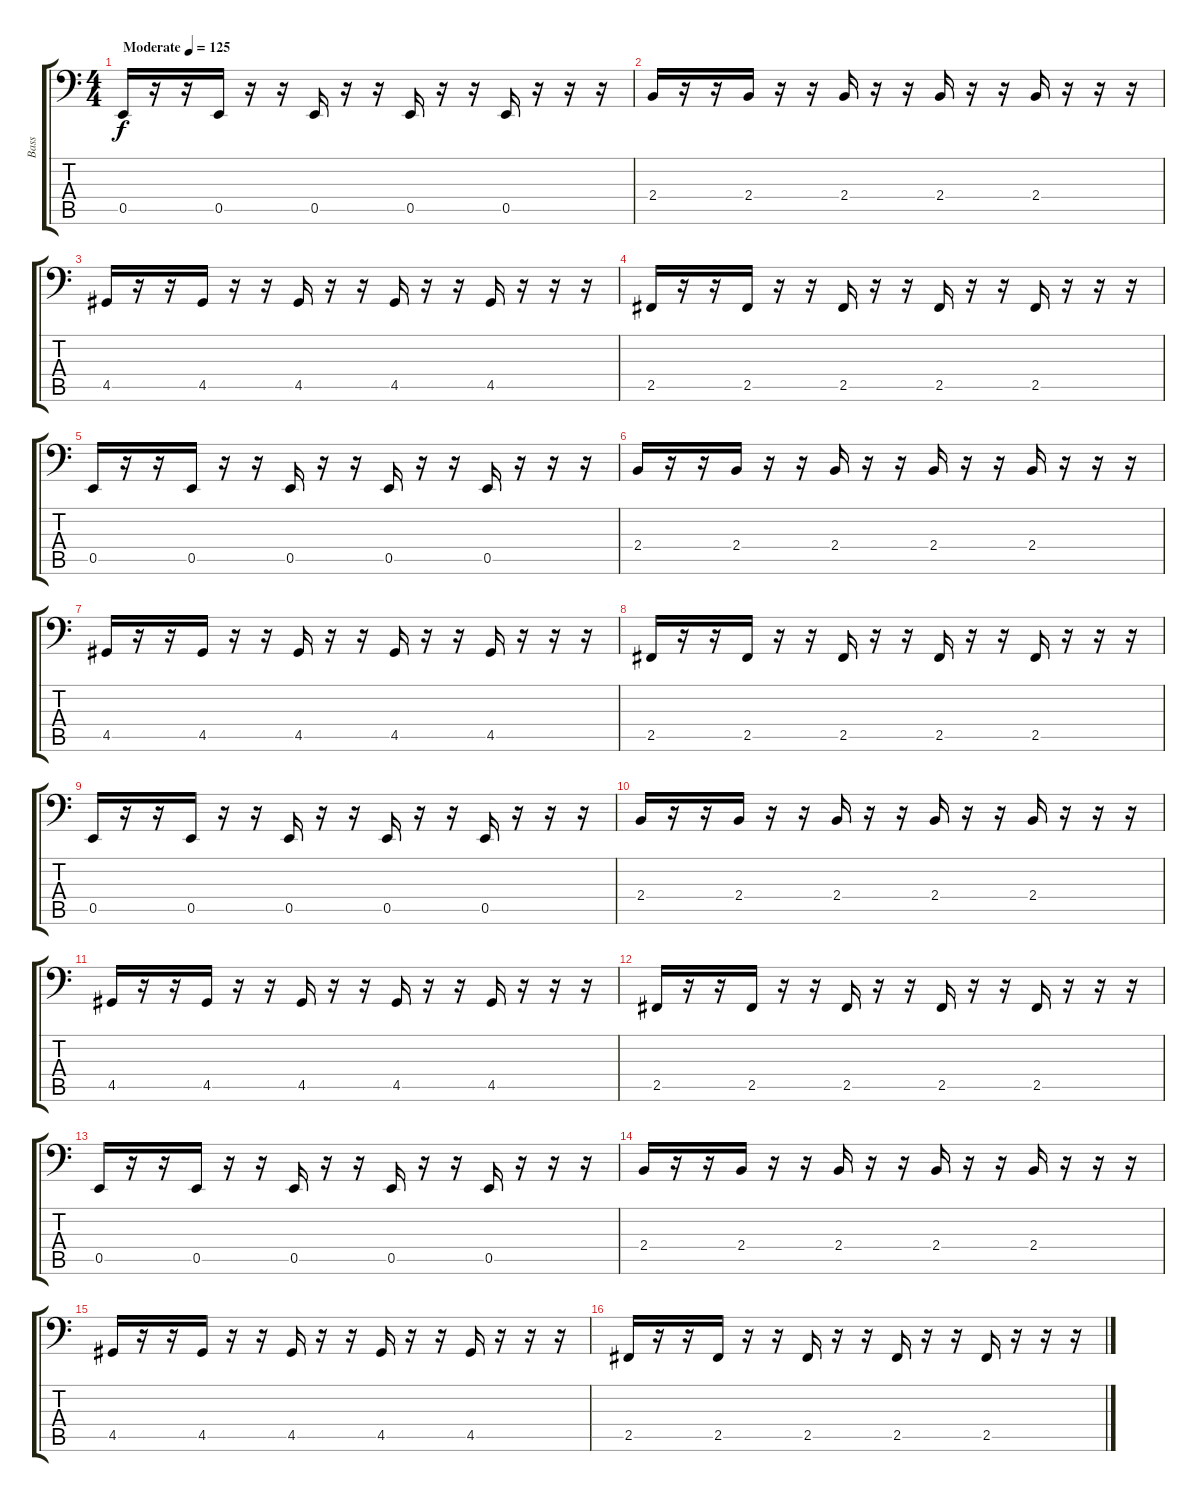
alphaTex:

\track ("Bass" "Bass") {instrument synthbass2}
\staff {score tabs}
\tuning (C3 G2 D2 A1 E1 B0) {hide}
\ts (4 4)
\tempo (125 "Moderate")
\clef f4
\ks c
0.5.16{dy f instrument synthbass2} r.16 r.16 0.5.16 r.16 r.16 0.5.16 r.16 r.16 0.5.16 r.16 r.16 0.5.16 r.16 r.16 r.16 |
2.4.16 r.16 r.16 2.4.16 r.16 r.16 2.4.16 r.16 r.16 2.4.16 r.16 r.16 2.4.16 r.16 r.16 r.16 |
4.5.16 r.16 r.16 4.5.16 r.16 r.16 4.5.16 r.16 r.16 4.5.16 r.16 r.16 4.5.16 r.16 r.16 r.16 |
2.5.16 r.16 r.16 2.5.16 r.16 r.16 2.5.16 r.16 r.16 2.5.16 r.16 r.16 2.5.16 r.16 r.16 r.16 |
0.5.16 r.16 r.16 0.5.16 r.16 r.16 0.5.16 r.16 r.16 0.5.16 r.16 r.16 0.5.16 r.16 r.16 r.16 |
2.4.16 r.16 r.16 2.4.16 r.16 r.16 2.4.16 r.16 r.16 2.4.16 r.16 r.16 2.4.16 r.16 r.16 r.16 |
4.5.16 r.16 r.16 4.5.16 r.16 r.16 4.5.16 r.16 r.16 4.5.16 r.16 r.16 4.5.16 r.16 r.16 r.16 |
2.5.16 r.16 r.16 2.5.16 r.16 r.16 2.5.16 r.16 r.16 2.5.16 r.16 r.16 2.5.16 r.16 r.16 r.16 |
0.5.16 r.16 r.16 0.5.16 r.16 r.16 0.5.16 r.16 r.16 0.5.16 r.16 r.16 0.5.16 r.16 r.16 r.16 |
2.4.16 r.16 r.16 2.4.16 r.16 r.16 2.4.16 r.16 r.16 2.4.16 r.16 r.16 2.4.16 r.16 r.16 r.16 |
4.5.16 r.16 r.16 4.5.16 r.16 r.16 4.5.16 r.16 r.16 4.5.16 r.16 r.16 4.5.16 r.16 r.16 r.16 |
2.5.16 r.16 r.16 2.5.16 r.16 r.16 2.5.16 r.16 r.16 2.5.16 r.16 r.16 2.5.16 r.16 r.16 r.16 |
0.5.16 r.16 r.16 0.5.16 r.16 r.16 0.5.16 r.16 r.16 0.5.16 r.16 r.16 0.5.16 r.16 r.16 r.16 |
2.4.16 r.16 r.16 2.4.16 r.16 r.16 2.4.16 r.16 r.16 2.4.16 r.16 r.16 2.4.16 r.16 r.16 r.16 |
4.5.16 r.16 r.16 4.5.16 r.16 r.16 4.5.16 r.16 r.16 4.5.16 r.16 r.16 4.5.16 r.16 r.16 r.16 |
2.5.16 r.16 r.16 2.5.16 r.16 r.16 2.5.16 r.16 r.16 2.5.16 r.16 r.16 2.5.16 r.16 r.16 r.16
